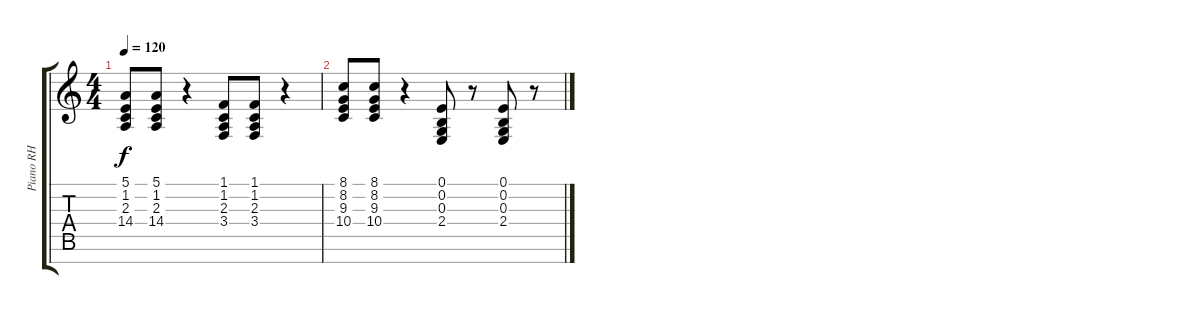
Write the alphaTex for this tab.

\track ("Piano RH" "Piano RH") {instrument acousticgrandpiano}
\staff {score tabs}
\tuning (E4 B3 G3 D3 A2 E2 B1) {hide}
\ts (4 4)
\tempo 120
\clef g2
\ks c
(5.1 1.2 2.3 14.4).8{dy f} (5.1 1.2 2.3 14.4).8 r.4 (1.1 1.2 2.3 3.4).8 (1.1 1.2 2.3 3.4).8 r.4 |
(8.1 8.2 9.3 10.4).8 (8.1 8.2 9.3 10.4).8 r.4 (0.1 0.2 0.3 2.4).8 r.8 (0.1 0.2 0.3 2.4).8 r.8
